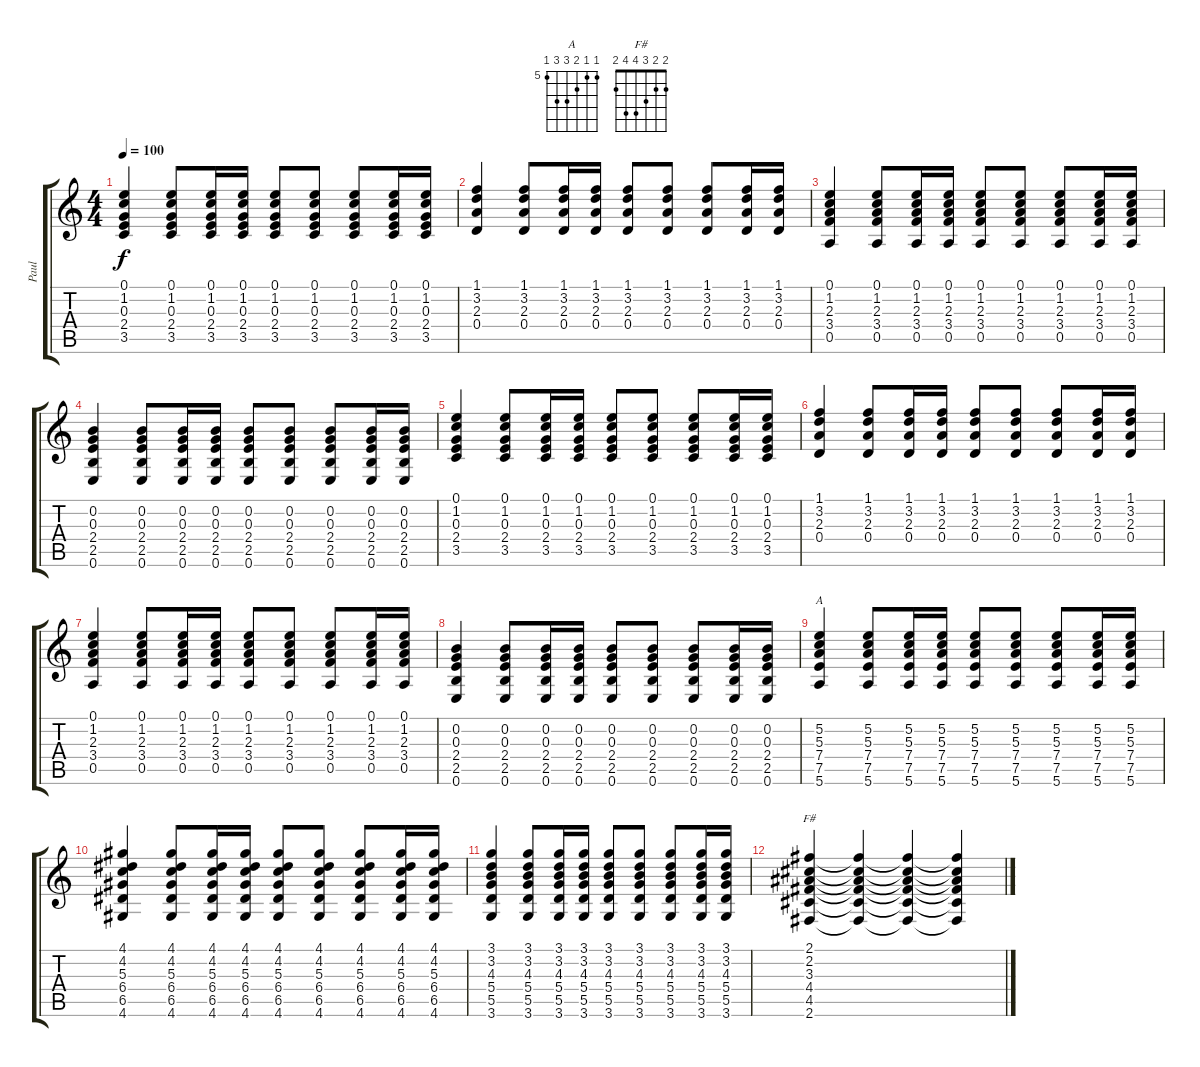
\track ("Paul" "Paul") {instrument acousticguitarsteel}
\staff {score tabs}
\tuning (E4 B3 G3 D3 A2 E2) {hide}
\chord ("A" 5 5 6 7 7 5) {firstfret 5}
\chord ("F#" 2 2 3 4 4 2)
\ts (4 4)
\tempo 100
\clef g2
\ks c
(0.1 1.2 0.3 2.4 3.5).4{dy f} (0.1 1.2 0.3 2.4 3.5).8 (0.1 1.2 0.3 2.4 3.5).16 (0.1 1.2 0.3 2.4 3.5).16 (0.1 1.2 0.3 2.4 3.5).8 (0.1 1.2 0.3 2.4 3.5).8 (0.1 1.2 0.3 2.4 3.5).8 (0.1 1.2 0.3 2.4 3.5).16 (0.1 1.2 0.3 2.4 3.5).16 |
(1.1 3.2 2.3 0.4).4 (1.1 3.2 2.3 0.4).8 (1.1 3.2 2.3 0.4).16 (1.1 3.2 2.3 0.4).16 (1.1 3.2 2.3 0.4).8 (1.1 3.2 2.3 0.4).8 (1.1 3.2 2.3 0.4).8 (1.1 3.2 2.3 0.4).16 (1.1 3.2 2.3 0.4).16 |
(0.1 1.2 2.3 3.4 0.5).4 (0.1 1.2 2.3 3.4 0.5).8 (0.1 1.2 2.3 3.4 0.5).16 (0.1 1.2 2.3 3.4 0.5).16 (0.1 1.2 2.3 3.4 0.5).8 (0.1 1.2 2.3 3.4 0.5).8 (0.1 1.2 2.3 3.4 0.5).8 (0.1 1.2 2.3 3.4 0.5).16 (0.1 1.2 2.3 3.4 0.5).16 |
(0.2 0.3 2.4 2.5 0.6).4 (0.2 0.3 2.4 2.5 0.6).8 (0.2 0.3 2.4 2.5 0.6).16 (0.2 0.3 2.4 2.5 0.6).16 (0.2 0.3 2.4 2.5 0.6).8 (0.2 0.3 2.4 2.5 0.6).8 (0.2 0.3 2.4 2.5 0.6).8 (0.2 0.3 2.4 2.5 0.6).16 (0.2 0.3 2.4 2.5 0.6).16 |
(0.1 1.2 0.3 2.4 3.5).4 (0.1 1.2 0.3 2.4 3.5).8 (0.1 1.2 0.3 2.4 3.5).16 (0.1 1.2 0.3 2.4 3.5).16 (0.1 1.2 0.3 2.4 3.5).8 (0.1 1.2 0.3 2.4 3.5).8 (0.1 1.2 0.3 2.4 3.5).8 (0.1 1.2 0.3 2.4 3.5).16 (0.1 1.2 0.3 2.4 3.5).16 |
(1.1 3.2 2.3 0.4).4 (1.1 3.2 2.3 0.4).8 (1.1 3.2 2.3 0.4).16 (1.1 3.2 2.3 0.4).16 (1.1 3.2 2.3 0.4).8 (1.1 3.2 2.3 0.4).8 (1.1 3.2 2.3 0.4).8 (1.1 3.2 2.3 0.4).16 (1.1 3.2 2.3 0.4).16 |
(0.1 1.2 2.3 3.4 0.5).4 (0.1 1.2 2.3 3.4 0.5).8 (0.1 1.2 2.3 3.4 0.5).16 (0.1 1.2 2.3 3.4 0.5).16 (0.1 1.2 2.3 3.4 0.5).8 (0.1 1.2 2.3 3.4 0.5).8 (0.1 1.2 2.3 3.4 0.5).8 (0.1 1.2 2.3 3.4 0.5).16 (0.1 1.2 2.3 3.4 0.5).16 |
(0.2 0.3 2.4 2.5 0.6).4 (0.2 0.3 2.4 2.5 0.6).8 (0.2 0.3 2.4 2.5 0.6).16 (0.2 0.3 2.4 2.5 0.6).16 (0.2 0.3 2.4 2.5 0.6).8 (0.2 0.3 2.4 2.5 0.6).8 (0.2 0.3 2.4 2.5 0.6).8 (0.2 0.3 2.4 2.5 0.6).16 (0.2 0.3 2.4 2.5 0.6).16 |
(5.2 5.3 7.4 7.5 5.6).4{ch "A"} (5.2 5.3 7.4 7.5 5.6).8 (5.2 5.3 7.4 7.5 5.6).16 (5.2 5.3 7.4 7.5 5.6).16 (5.2 5.3 7.4 7.5 5.6).8 (5.2 5.3 7.4 7.5 5.6).8 (5.2 5.3 7.4 7.5 5.6).8 (5.2 5.3 7.4 7.5 5.6).16 (5.2 5.3 7.4 7.5 5.6).16 |
(4.1 4.2 5.3 6.4 6.5 4.6).4 (4.1 4.2 5.3 6.4 6.5 4.6).8 (4.1 4.2 5.3 6.4 6.5 4.6).16 (4.1 4.2 5.3 6.4 6.5 4.6).16 (4.1 4.2 5.3 6.4 6.5 4.6).8 (4.1 4.2 5.3 6.4 6.5 4.6).8 (4.1 4.2 5.3 6.4 6.5 4.6).8 (4.1 4.2 5.3 6.4 6.5 4.6).16 (4.1 4.2 5.3 6.4 6.5 4.6).16 |
(3.1 3.2 4.3 5.4 5.5 3.6).4 (3.1 3.2 4.3 5.4 5.5 3.6).8 (3.1 3.2 4.3 5.4 5.5 3.6).16 (3.1 3.2 4.3 5.4 5.5 3.6).16 (3.1 3.2 4.3 5.4 5.5 3.6).8 (3.1 3.2 4.3 5.4 5.5 3.6).8 (3.1 3.2 4.3 5.4 5.5 3.6).8 (3.1 3.2 4.3 5.4 5.5 3.6).16 (3.1 3.2 4.3 5.4 5.5 3.6).16 |
(2.1 2.2 3.3 4.4 4.5 2.6).4{ch "F#"} (2.1{t} 2.2{t} 3.3{t} 4.4{t} 4.5{t} 2.6{t}).4 (2.1{t} 2.2{t} 3.3{t} 4.4{t} 4.5{t} 2.6{t}).4 (2.1{t} 2.2{t} 3.3{t} 4.4{t} 4.5{t} 2.6{t}).4
